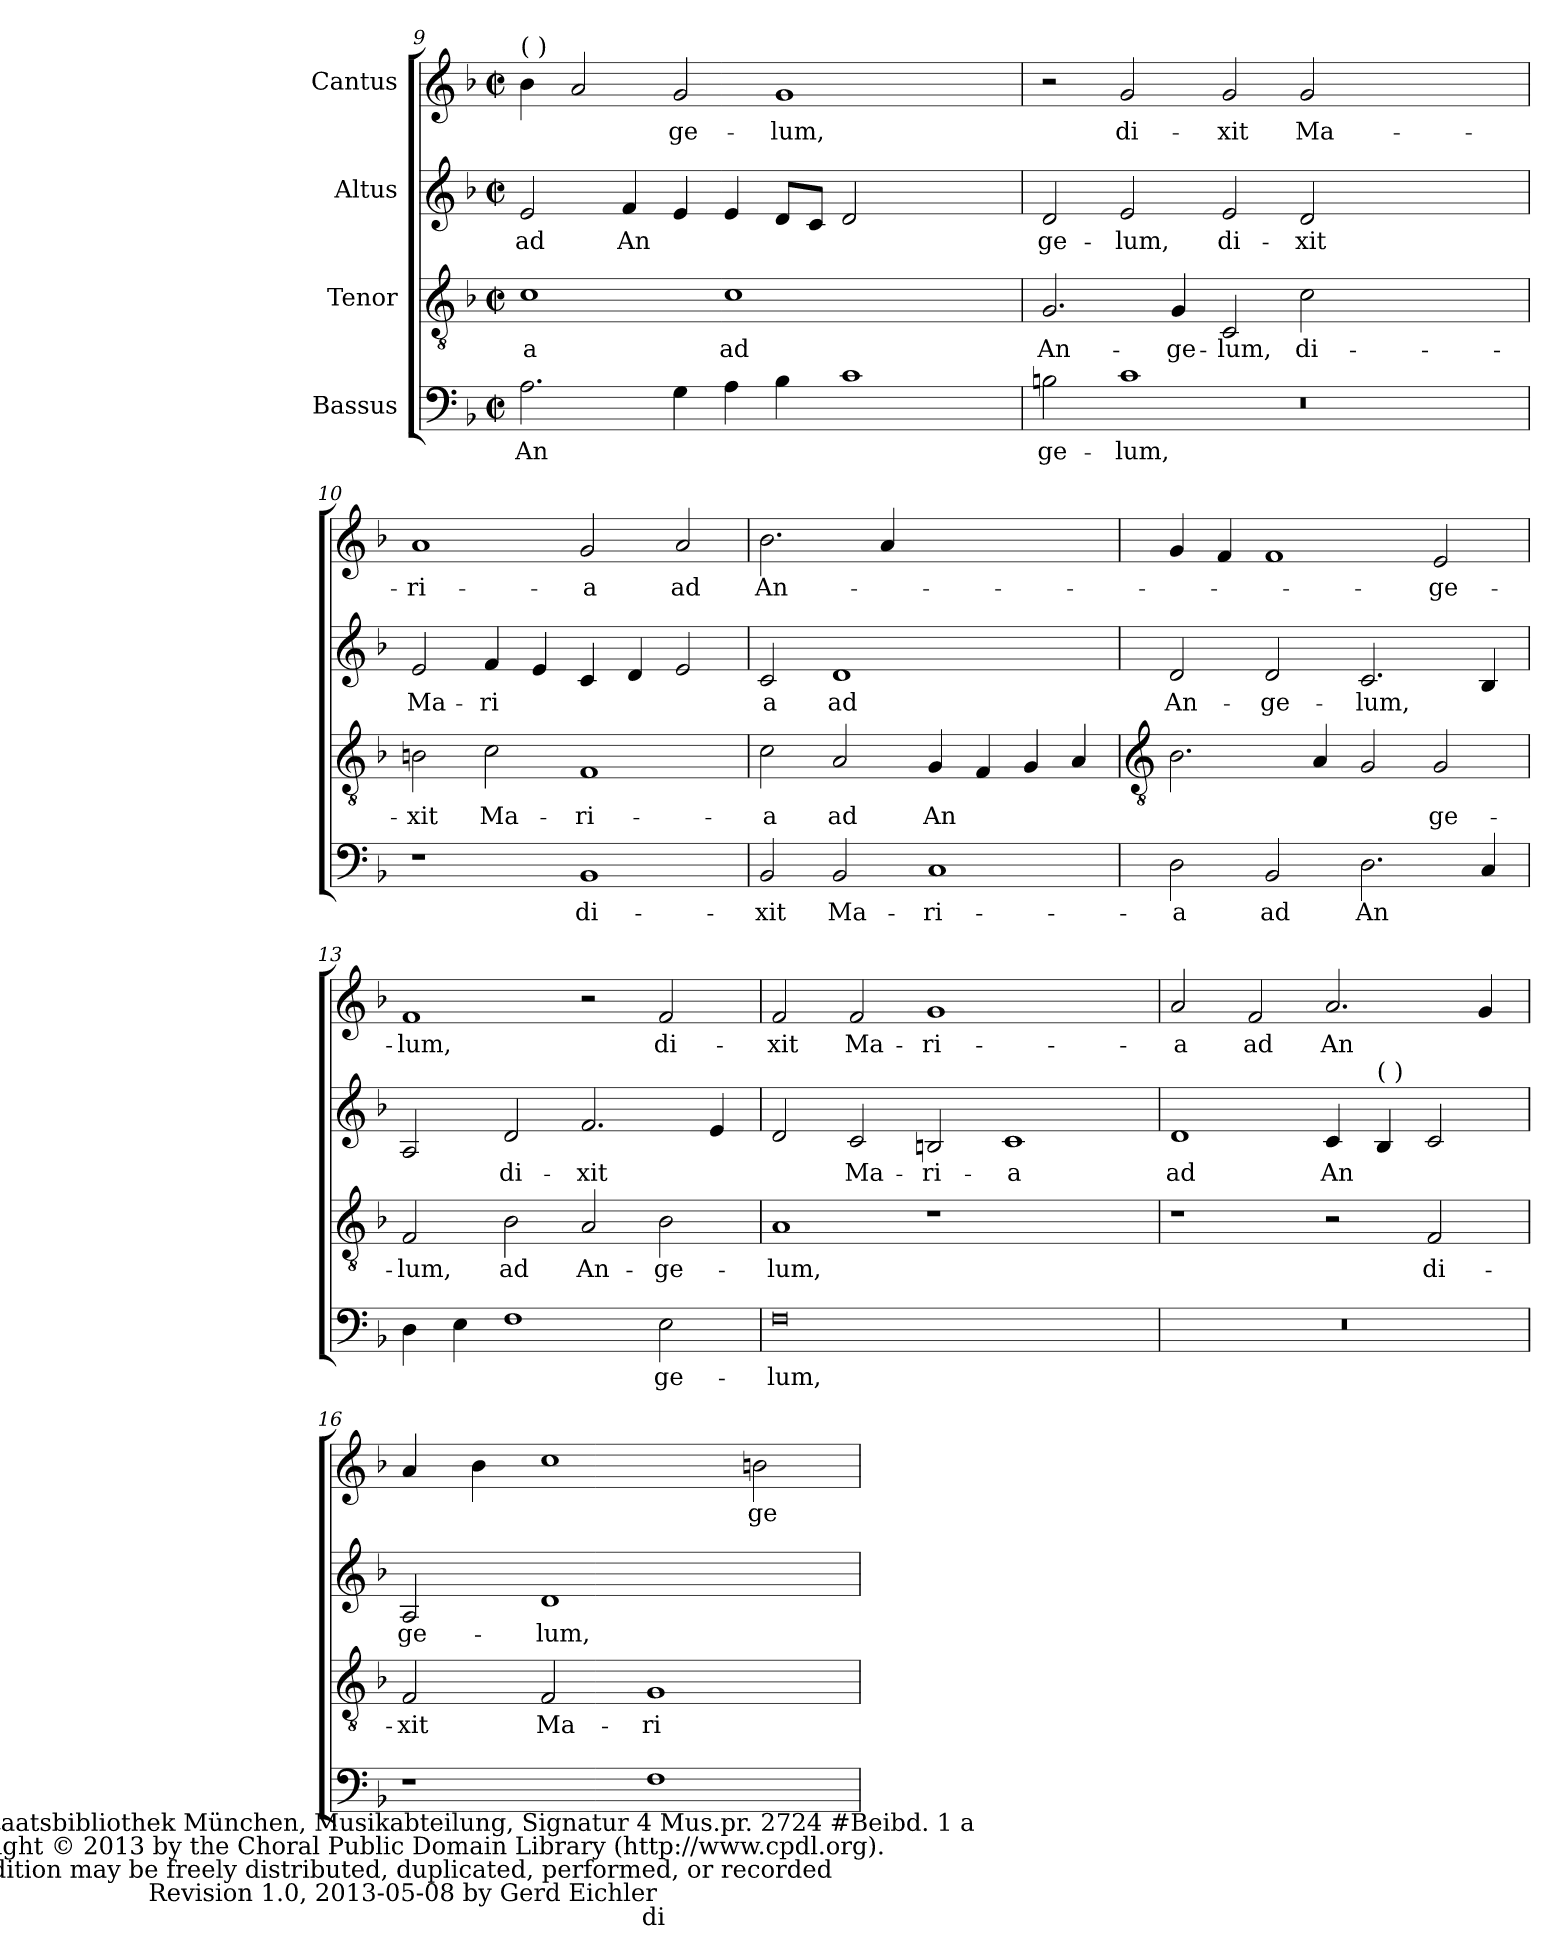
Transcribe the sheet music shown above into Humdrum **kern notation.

**kern	**text	**kern	**text	**kern	**text	**kern	**text
*part4	*part4	*part3	*part3	*part2	*part2	*part1	*part1
*staff4	*staff4	*staff3	*staff3	*staff2	*staff2	*staff1	*staff1
*I"Bassus	*	*I"Tenor	*	*I"Altus	*	*I"Cantus	*
*clefF4	*	*clefGv2	*	*clefG2	*	*clefG2	*
*k[b-]	*	*k[b-]	*	*k[b-]	*	*k[b-]	*
*F:	*	*F:	*	*F:	*	*F:	*
*M4/2	*	*M4/2	*	*M4/2	*	*M4/2	*
*met(c|)	*	*met(c|)	*	*met(c|)	*	*met(c|)	*
=9A	=9A	=9A	=9A	=9A	=9A	=9A	=9A
!	!	!	!	!	!	!LO:TX:a:t=(  )	!
!	!LO:LY:b	!	!LO:LY:b	!	!LO:LY:b	!	!
2.A	An	1c	-a	2e	ad	4b-	.
.	.	.	.	.	.	2a	.
!	!	!	!	!	!LO:LY:b	!	!
.	.	.	.	4f	An	.	.
!	!	!	!	!	!	!	!LO:LY:b
4G	.	.	.	4e	.	2g	-ge-
!	!	!	!LO:LY:b	!	!	!	!
4A	.	1c	ad	4e	.	.	.
!	!	!	!	!	!	!	!LO:LY:b
4B-	.	.	.	8dL	.	1g	-lum,
.	.	.	.	8cJ	.	.	.
1c	.	.	.	2d	.	.	.
.	.	2ryy	.	2ryy	.	.	.
.	.	.	.	.	.	4ryy	.
=10A	=10A	=10A	=10A	=10A	=10A	=10A	=10A
!	!LO:LY:b	!	!LO:LY:b	!	!LO:LY:b	!	!
2Bn	ge-	2.G	An-	2d	ge-	2r	.
!	!LO:LY:b	!	!	!	!LO:LY:b	!	!LO:LY:b
1c	-lum,	.	.	2e	-lum,	2g	di-
!	!	!	!LO:LY:b	!	!	!	!
.	.	4G	-ge-	.	.	.	.
!	!	!	!LO:LY:b	!	!LO:LY:b	!	!LO:LY:b
.	.	2C	-lum,	2e	di-	2g	-xit
!	!	!	!LO:LY:b	!	!LO:LY:b	!	!LO:LY:b
0r	.	2c	di-	2d	-xit	2g	Ma-
.	.	1.ryy	.	1.ryy	.	1.ryy	.
=10B	=10B	=10B	=10B	=10B	=10B	=10B	=10B
!	!	!	!LO:LY:b	!	!LO:LY:b	!	!LO:LY:b
1r	.	2Bn	-xit	2e	Ma-	1a	-ri-
!	!	!	!LO:LY:b	!	!LO:LY:b	!	!
.	.	2c	Ma-	4f	-ri	.	.
.	.	.	.	4e	.	.	.
!	!LO:LY:b	!	!LO:LY:b	!	!	!	!LO:LY:b
1BB-	di-	1F	-ri-	4c	.	2g	-a
.	.	.	.	4d	.	.	.
!	!	!	!	!	!	!	!LO:LY:b
.	.	.	.	2e	.	2a	ad
!!LO:LB:g=z
=11A	=11A	=11A	=11A	=11A	=11A	=11A	=11A
!	!LO:LY:b	!	!LO:LY:b	!	!LO:LY:b	!	!LO:LY:b
2BB-	-xit	2c	-a	2c	a	2.b-	An-
!	!LO:LY:b	!	!LO:LY:b	!	!LO:LY:b	!	!
2BB-	Ma-	2A	ad	1d	ad	.	.
.	.	.	.	.	.	4a	.
!	!LO:LY:b	!	!LO:LY:b	!	!	!	!
1C	-ri-	4G	An	.	.	1ryy	.
.	.	4F	.	.	.	.	.
.	.	4G	.	2ryy	.	.	.
.	.	4A	.	.	.	.	.
!!LO:LB:g=z
=12	=12	=12	=12	=12	=12	=12	=12
*	*	*clefGv2	*	*	*	*	*
!	!LO:LY:b	!	!	!	!LO:LY:b	!	!
2D	-a	2.B-	.	2d	An-	4g	.
.	.	.	.	.	.	4f	.
!	!LO:LY:b	!	!	!	!LO:LY:b	!	!
2BB-	ad	.	.	2d	-ge-	1f	.
.	.	4A	.	.	.	.	.
!	!LO:LY:b	!	!	!	!LO:LY:b	!	!
2.D	An	2G	.	2.c	-lum,	.	.
!	!	!	!LO:LY:b	!	!	!	!LO:LY:b
.	.	2G	ge-	.	.	2e	-ge-
4C	.	.	.	4B-	.	.	.
=13	=13	=13	=13	=13	=13	=13	=13
!	!	!	!LO:LY:b	!	!	!	!LO:LY:b
4D	.	2F	-lum,	2A	.	1f	-lum,
4E	.	.	.	.	.	.	.
!	!	!	!LO:LY:b	!	!LO:LY:b	!	!
1F	.	2B-	ad	2d	di-	.	.
!	!	!	!LO:LY:b	!	!LO:LY:b	!	!
.	.	2A	An-	2.f	-xit	2r	.
!	!LO:LY:b	!	!LO:LY:b	!	!	!	!LO:LY:b
2E	ge-	2B-	-ge-	.	.	2f	di-
.	.	.	.	4e	.	.	.
=14	=14	=14	=14	=14	=14	=14	=14
!	!LO:LY:b	!	!LO:LY:b	!	!	!	!LO:LY:b
0F	-lum,	1A	-lum,	2d	.	2f	-xit
!	!	!	!	!	!LO:LY:b	!	!LO:LY:b
.	.	.	.	2c	Ma-	2f	Ma-
!	!	!	!	!	!LO:LY:b	!	!LO:LY:b
.	.	1r	.	2Bn	-ri-	1g	-ri-
!	!	!	!	!	!LO:LY:b	!	!
.	.	.	.	1c	-a	.	.
2ryy	.	2ryy	.	.	.	2ryy	.
=15	=15	=15	=15	=15	=15	=15	=15
!	!	!	!	!	!LO:LY:b	!	!LO:LY:b
0r	.	1r	.	1d	ad	2a	-a
!	!	!	!	!	!	!	!LO:LY:b
.	.	.	.	.	.	2f	ad
!	!	!	!	!	!LO:LY:b	!	!LO:LY:b
.	.	2r	.	4c	An	2.a	An
!	!	!	!	!LO:TX:a:t=(  )	!	!	!
.	.	.	.	4B-	.	.	.
!	!	!	!LO:LY:b	!	!	!	!
.	.	2F	di-	2c	.	.	.
.	.	.	.	.	.	4g	.
!!LO:LB:g=z
=16	=16	=16	=16	=16	=16	=16	=16
!LO:TX:b:cj:t=Bayerische Staatsbibliothek München, Musikabteilung, Signatur 4 Mus.pr. 2724 #Beibd. 1 a\nCopyright © 2013 by the Choral Public Domain Library (http&colon;//www.cpdl.org).\nEdition may be freely distributed, duplicated, performed, or recorded\nRevision 1.0, 2013-05-08 by Gerd Eichler	!	!	!	!	!	!	!
!	!	!	!LO:LY:b	!	!LO:LY:b	!	!
1r	.	2F	-xit	2A	ge-	4a	.
.	.	.	.	.	.	4b-	.
!	!	!	!LO:LY:b	!	!LO:LY:b	!	!
.	.	2F	Ma-	1d	-lum,	1cc	.
!	!LO:LY:b	!	!LO:LY:b	!	!	!	!
1F	di-	1G	-ri-	.	.	.	.
!	!	!	!	!	!	!	!LO:LY:b
.	.	.	.	2ryy	.	2b	ge-
=	=	=	=	=	=	=	=
*-	*-	*-	*-	*-	*-	*-	*-
